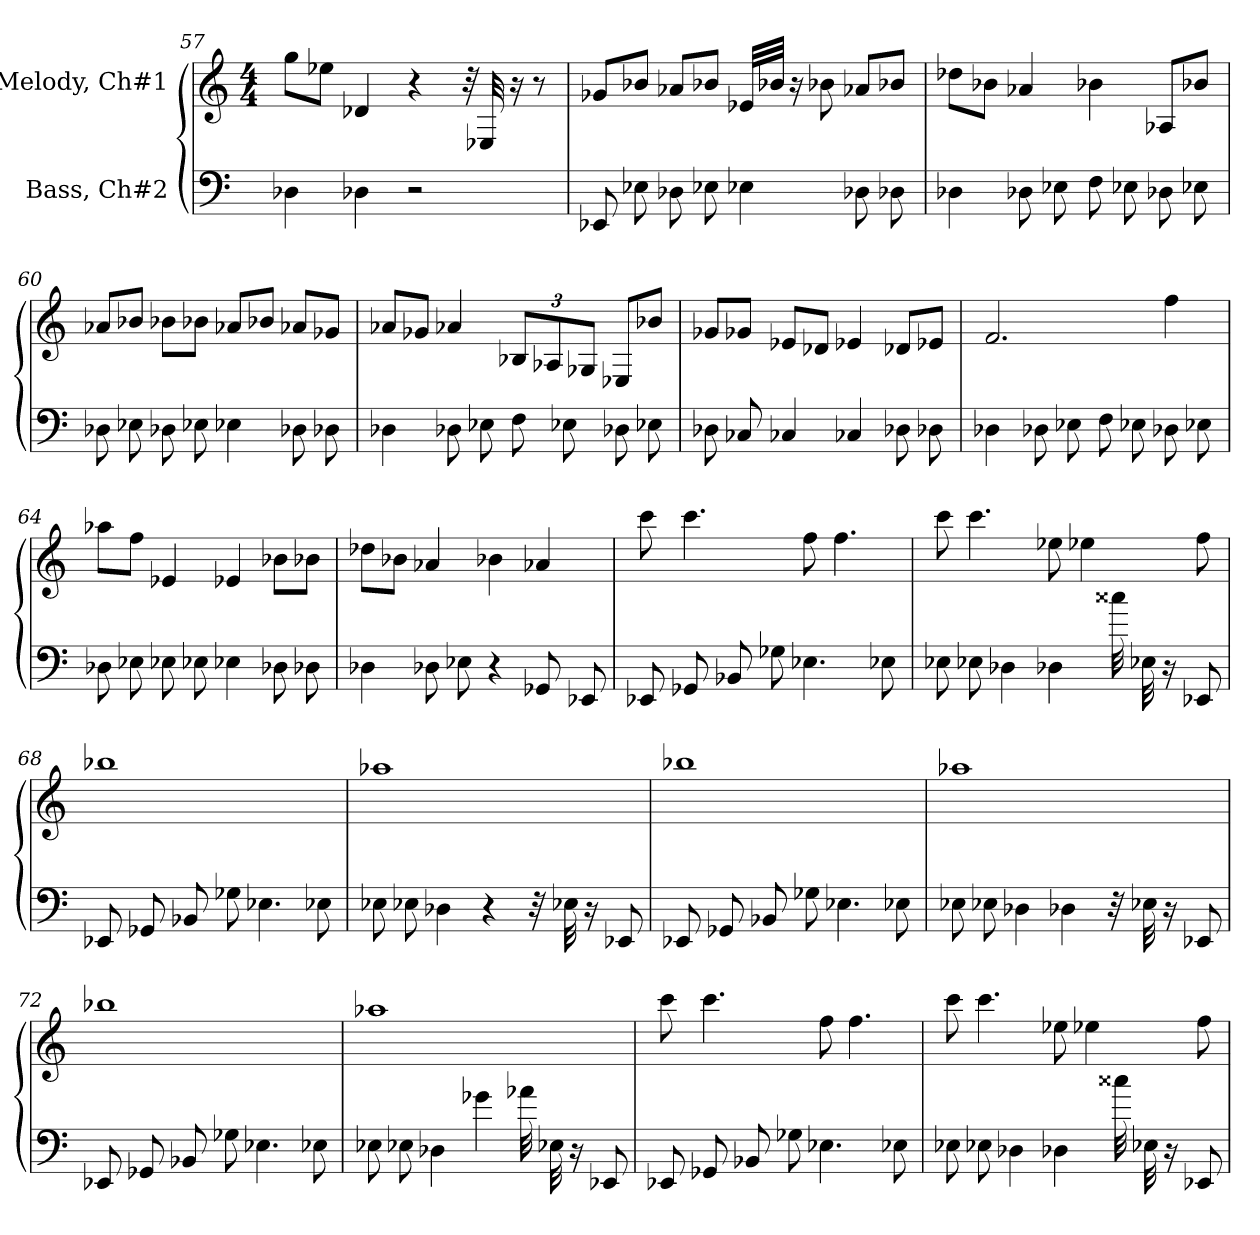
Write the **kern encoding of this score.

**kern	**kern
*part2	*part1
*staff2	*staff1
*I"Bass, Ch#2	*I"Melody, Ch#1
*clefF4	*
*	*M4/4
=57	=57
4D-X	8ggL
.	8ee-XJ
4D-X	4d-X
2r	4r
.	32r
.	32E-X
.	16r
.	8r
=58	=58
8EE-X	8g-XL
8E-X	8b-XJ
8D-X	8a-XL
8E-X	8b-XJ
4E-X	32e-XLLL
.	32b-XJJJ
.	16r
.	8b-X
8D-X	8a-XL
8D-X	8b-XJ
=59	=59
4D-X	8dd-XL
.	8b-XJ
8D-X	4a-X
8E-X	.
8F	4b-X
8E-X	.
8D-X	8A-XL
8E-X	8b-XJ
=60	=60
8D-X	8a-XL
8E-X	8b-XJ
8D-X	8b-XL
8E-X	8b-XJ
4E-X	8a-XL
.	8b-XJ
8D-X	8a-XL
8D-X	8g-XJ
=61	=61
4D-X	8a-XL
.	8g-XJ
8D-X	4a-X
8E-X	.
8F	12B-XL
.	12A-X
8E-X	.
.	12G-XJ
8D-X	8E-XL
8E-X	8b-XJ
=62	=62
8D-X	8g-XL
8C-X	8g-XJ
4C-X	8e-XL
.	8d-XJ
4C-X	4e-X
8D-X	8d-XL
8D-X	8e-XJ
=63	=63
4D-X	2.f
8D-X	.
8E-X	.
8F	.
8E-X	.
8D-X	4ff
8E-X	.
=64	=64
8D-X	8aa-XL
8E-X	8ffJ
8E-X	4e-X
8E-X	.
4E-X	4e-X
8D-X	8b-XL
8D-X	8b-XJ
=65	=65
4D-X	8dd-XL
.	8b-XJ
8D-X	4a-X
8E-X	.
4r	4b-X
8GG-X	4a-X
8EE-X	.
=66	=66
8EE-X	8ccc
8GG-X	4.ccc
8BB-X	.
8G-X	.
4.E-X	8ff
.	4.ff
8E-X	.
=67	=67
8E-X	8ccc
8E-X	4.ccc
4D-X	.
4D-X	8ee-X
.	4ee-X
32cc##X	.
32E-X	.
16r	.
8EE-X	8ff
=68	=68
8EE-X	1bb-X
8GG-X	.
8BB-X	.
8G-X	.
4.E-X	.
8E-X	.
=69	=69
8E-X	1aa-X
8E-X	.
4D-X	.
4r	.
32r	.
32E-X	.
16r	.
8EE-X	.
=70	=70
8EE-X	1bb-X
8GG-X	.
8BB-X	.
8G-X	.
4.E-X	.
8E-X	.
=71	=71
8E-X	1aa-X
8E-X	.
4D-X	.
4D-X	.
32r	.
32E-X	.
16r	.
8EE-X	.
=72	=72
8EE-X	1bb-X
8GG-X	.
8BB-X	.
8G-X	.
4.E-X	.
8E-X	.
=73	=73
8E-X	1aa-X
8E-X	.
4D-X	.
4g-X	.
32a-X	.
32E-X	.
16r	.
8EE-X	.
=74	=74
8EE-X	8ccc
8GG-X	4.ccc
8BB-X	.
8G-X	.
4.E-X	8ff
.	4.ff
8E-X	.
=75	=75
8E-X	8ccc
8E-X	4.ccc
4D-X	.
4D-X	8ee-X
.	4ee-X
32cc##X	.
32E-X	.
16r	.
8EE-X	8ff
=	=
*-	*-
